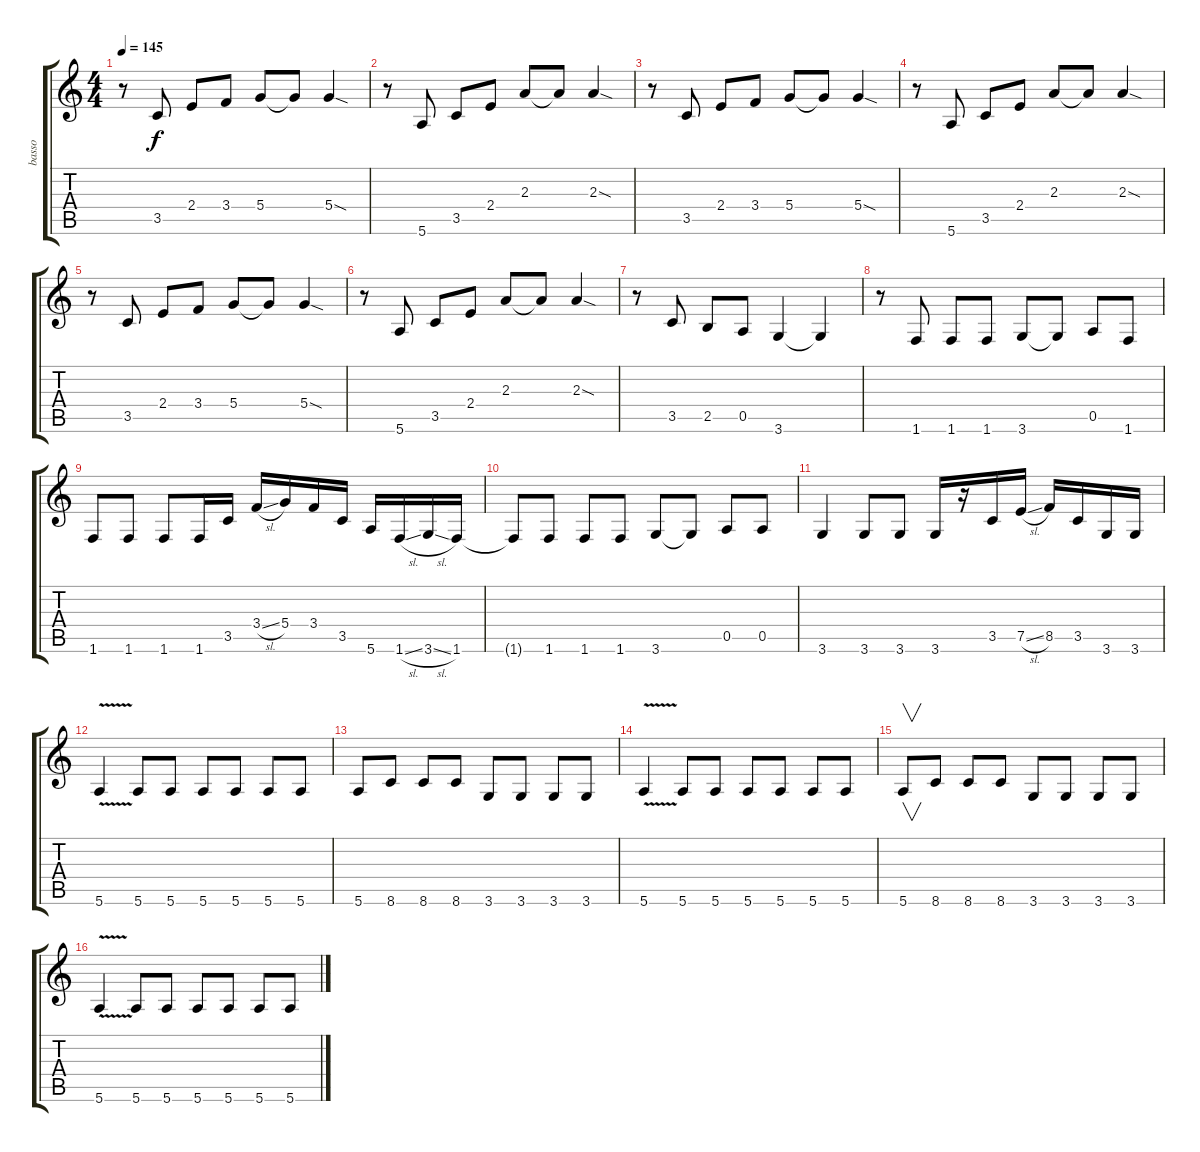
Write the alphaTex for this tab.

\track ("basso" "basso") {instrument electricbasspick}
\staff {score tabs}
\tuning (E4 B3 G3 D3 A2 E2) {hide}
\ts (4 4)
\tempo 145
\clef g2
\ks c
r.8{dy f} 3.5.8 2.4.8 3.4.8 5.4.8 5.4{t}.8 5.4{sod}.4 |
r.8 5.6.8 3.5.8 2.4.8 2.3.8 2.3{t}.8 2.3{sod}.4 |
r.8 3.5.8 2.4.8 3.4.8 5.4.8 5.4{t}.8 5.4{sod}.4 |
r.8 5.6.8 3.5.8 2.4.8 2.3.8 2.3{t}.8 2.3{sod}.4 |
r.8 3.5.8 2.4.8 3.4.8 5.4.8 5.4{t}.8 5.4{sod}.4 |
r.8 5.6.8 3.5.8 2.4.8 2.3.8 2.3{t}.8 2.3{sod}.4 |
r.8 3.5.8 2.5.8 0.5.8 3.6.4 3.6{t}.4 |
r.8 1.6.8 1.6.8 1.6.8 3.6.8 3.6{t}.8 0.5.8 1.6.8 |
1.6.8 1.6.8 1.6.8 1.6.16 3.5.16 3.4{sl}.16 5.4.16 3.4.16 3.5.16 5.6.16 1.6{sl}.16 3.6{sl}.16 1.6.16 |
1.6{t}.8 1.6.8 1.6.8 1.6.8 3.6.8 3.6{t}.8 0.5.8 0.5.8 |
3.6.4 3.6.8 3.6.8 3.6.16 r.16 3.5.16 7.5{sl}.16 8.5.16 3.5.16 3.6.16 3.6.16 |
5.6{v}.4 5.6.8 5.6.8 5.6.8 5.6.8 5.6.8 5.6.8 |
5.6.8 8.6.8 8.6.8 8.6.8 3.6.8 3.6.8 3.6.8 3.6.8 |
5.6{v}.4 5.6.8 5.6.8 5.6.8 5.6.8 5.6.8 5.6.8 |
5.6.8{v} 8.6.8 8.6.8 8.6.8 3.6.8 3.6.8 3.6.8 3.6.8 |
5.6{v}.4 5.6.8 5.6.8 5.6.8 5.6.8 5.6.8 5.6.8
